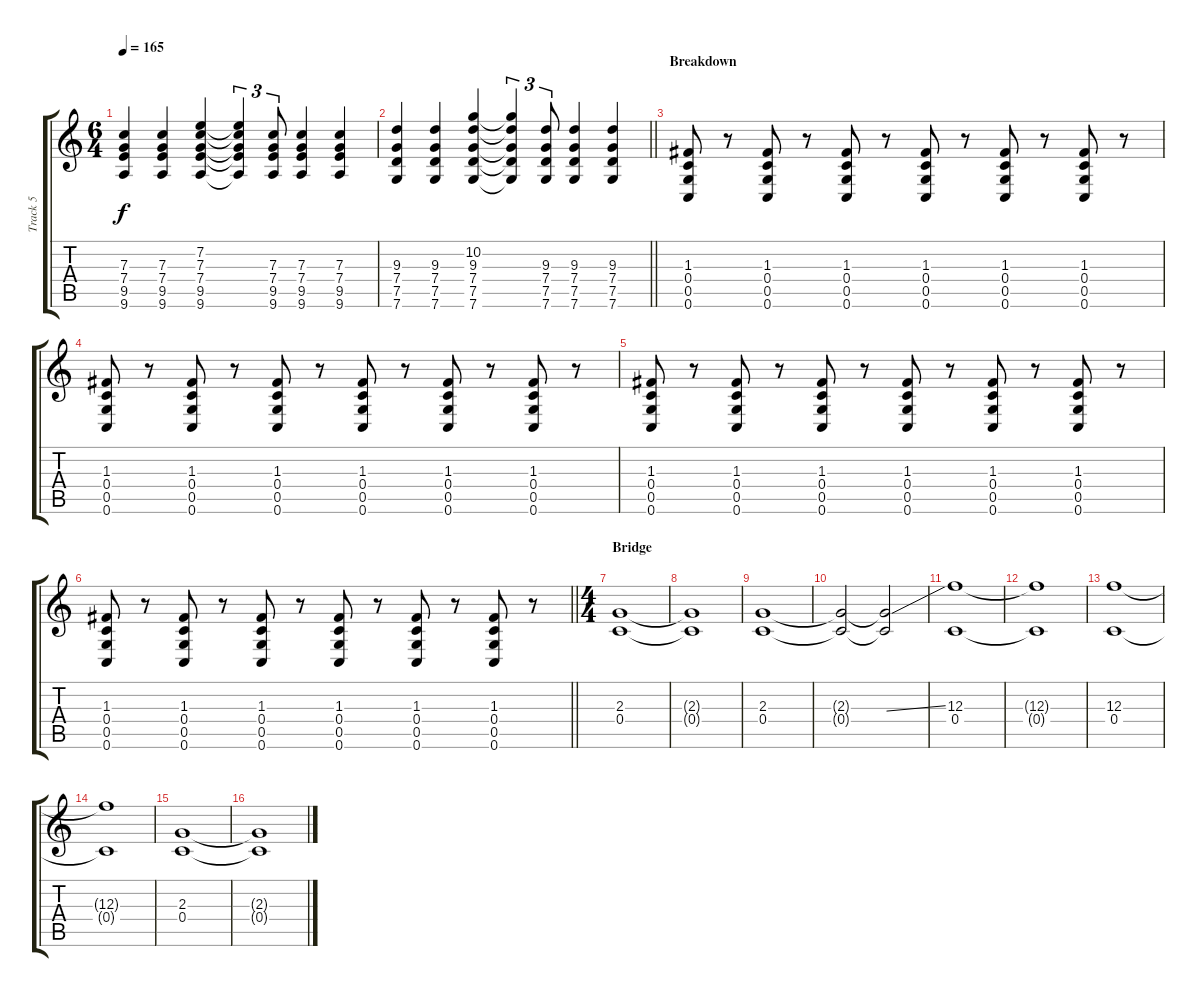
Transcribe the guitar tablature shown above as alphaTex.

\track ("Track 5" "Track 5") {instrument overdrivenguitar}
\staff {score tabs}
\tuning (D4 A3 F3 C3 G2 C2) {hide}
\ts (6 4)
\tempo 165
\clef g2
\ks c
(7.3 7.4 9.5 9.6).4{dy f} (7.3 7.4 9.5 9.6).4 (7.2 7.3 7.4 9.5 9.6).4 (7.2{t} 7.3{t} 7.4{t} 9.5{t} 9.6{t}).4{tu (3 2)} (7.3 7.4 9.5 9.6).8{tu (3 2)} (7.3 7.4 9.5 9.6).4 (7.3 7.4 9.5 9.6).4 |
\barLineRight lightlight
(9.3 7.4 7.5 7.6).4 (9.3 7.4 7.5 7.6).4 (10.2 9.3 7.4 7.5 7.6).4 (10.2{t} 9.3{t} 7.4{t} 7.5{t} 7.6{t}).4{tu (3 2)} (9.3 7.4 7.5 7.6).8{tu (3 2)} (9.3 7.4 7.5 7.6).4 (9.3 7.4 7.5 7.6).4 |
\section ("" "Breakdown")
(1.3 0.4 0.5 0.6).8 r.8 (1.3 0.4 0.5 0.6).8 r.8 (1.3 0.4 0.5 0.6).8 r.8 (1.3 0.4 0.5 0.6).8 r.8 (1.3 0.4 0.5 0.6).8 r.8 (1.3 0.4 0.5 0.6).8 r.8 |
(1.3 0.4 0.5 0.6).8 r.8 (1.3 0.4 0.5 0.6).8 r.8 (1.3 0.4 0.5 0.6).8 r.8 (1.3 0.4 0.5 0.6).8 r.8 (1.3 0.4 0.5 0.6).8 r.8 (1.3 0.4 0.5 0.6).8 r.8 |
(1.3 0.4 0.5 0.6).8 r.8 (1.3 0.4 0.5 0.6).8 r.8 (1.3 0.4 0.5 0.6).8 r.8 (1.3 0.4 0.5 0.6).8 r.8 (1.3 0.4 0.5 0.6).8 r.8 (1.3 0.4 0.5 0.6).8 r.8 |
\barLineRight lightlight
(1.3 0.4 0.5 0.6).8 r.8 (1.3 0.4 0.5 0.6).8 r.8 (1.3 0.4 0.5 0.6).8 r.8 (1.3 0.4 0.5 0.6).8 r.8 (1.3 0.4 0.5 0.6).8 r.8 (1.3 0.4 0.5 0.6).8 r.8 |
\ts (4 4)
\section ("" "Bridge")
(2.3 0.4).1{instrument electricguitarclean} |
(2.3{t} 0.4{t}).1 |
(2.3 0.4).1 |
(2.3{t} 0.4{t}).2 (2.3{ss t} 0.4{t}).2 |
(12.3 0.4).1 |
(12.3{t} 0.4{t}).1 |
(12.3 0.4).1 |
(12.3{t} 0.4{t}).1 |
(2.3 0.4).1{instrument electricguitarclean} |
(2.3{t} 0.4{t}).1
